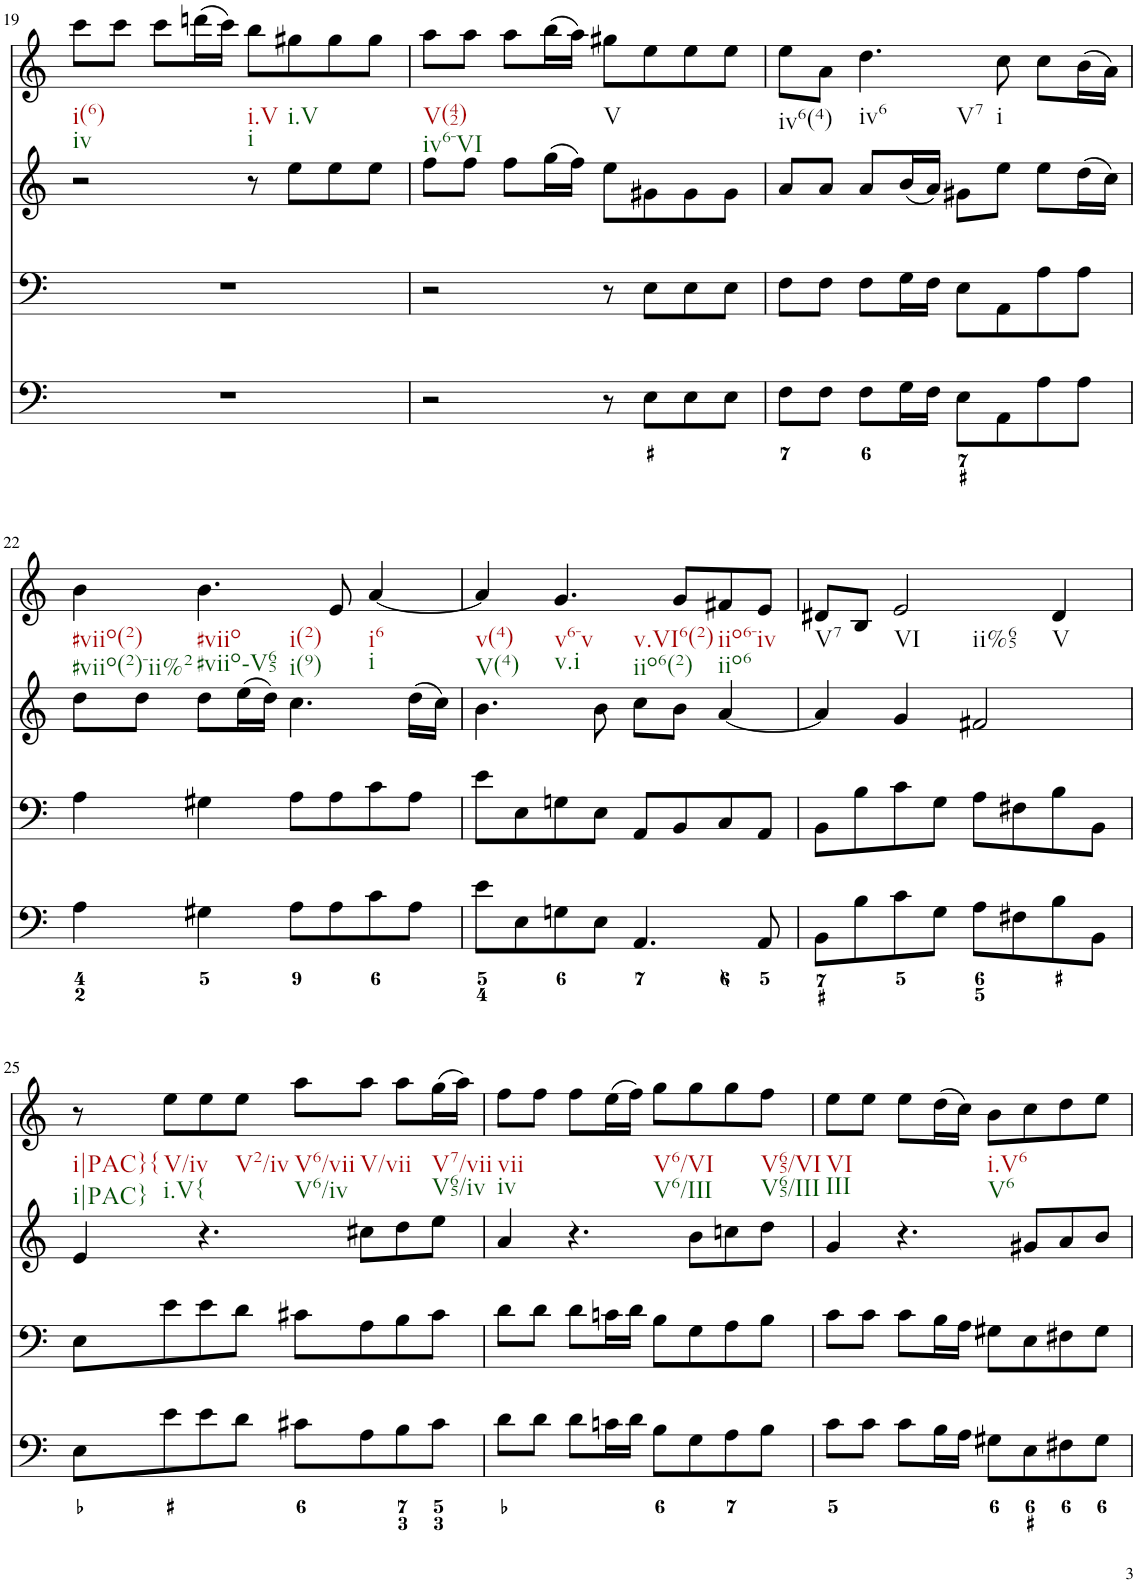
**kern	**kern	**kern	**kern
*part4	*part3	*part2	*part1
*staff4	*staff3	*staff2	*staff1
*I"Piano	*I"Piano	*I"Piano	*I"Piano
*I'Pno	*I'Pno	*I'Pno	*I'Pno
!!LO:PB:g=z
*clefF4	*clefF4	*clefG2	*clefG2
*k[]	*k[]	*k[]	*k[]
*M4/4	*M4/4	*M4/4	*M4/4
*met(c)	*met(c)	*met(c)	*met(c)
=19	=19	=19	=19
!	!	!	!LO:TX:b:t=i(6)
!	!	!	!LO:TX:b:t=iv
1r	1r	2r	8ccc\L
.	.	.	8ccc\J
.	.	.	8ccc\L
.	.	.	(16dddn\L
.	.	.	16ccc\JJ)
!	!	!	!LO:TX:b:t=i.V
!	!	!	!LO:TX:b:t=i
.	.	8r	8bb\L
!	!	!	!LO:TX:b:t=i.V
.	.	8ee\L	8gg#X\
.	.	8ee\	8gg#\
.	.	8ee\J	8gg#\J
=20	=20	=20	=20
!	!	!	!LO:TX:b:t=V(42)
!	!	!	!LO:TX:b:t=iv6-VI
2r	2r	8ff\L	8aa\L
.	.	8ff\J	8aa\J
.	.	8ff\L	8aa\L
.	.	(16gg\L	(16bb\L
.	.	16ff\JJ)	16aa\JJ)
!	!	!	!LO:TX:b:t=V
8r	8r	8ee\L	8gg#X\L
8E\L	8E\L	8g#X\	8ee\
8E\	8E\	8g#\	8ee\
8E\J	8E\J	8g#\J	8ee\J
=21	=21	=21	=21
!	!	!	!LO:TX:b:t=iv6(4)
8F\L	8F\L	8a/L	8ee\L
8F\J	8F\J	8a/J	8a\J
!	!	!	!LO:TX:b:t=iv6
!	!	!	!LO:TX:b:t=V7
8F\L	8F\L	8a/L	4.dd\
16G\L	16G\L	(16b/L	.
16F\JJ	16F\JJ	16a/JJ)	.
8E\L	8E\L	8g#X\L	.
!	!	!	!LO:TX:b:t=i
8AA\	8AA\	8ee\J	8cc\
8A\	8A\	8ee\L	8cc\L
8A\J	8A\J	(16dd\L	(16b\L
.	.	16cc\JJ)	16a\JJ)
!!LO:LB:g=z
=22	=22	=22	=22
!	!	!	!LO:TX:b:t=#viio(2)
!	!	!	!LO:TX:b:t=#viio(2)-ii%2
4A\	4A\	8dd\L	4b\
.	.	8dd\J	.
!	!	!	!LO:TX:b:t=#viio
!	!	!	!LO:TX:b:t=#viio-V65
!	!	!	!LO:TX:b:t=i(2)
!	!	!	!LO:TX:b:t=i(9)
4G#X\	4G#X\	8dd\L	4.b\
.	.	(16ee\L	.
.	.	16dd\JJ)	.
8A\L	8A\L	4.cc\	.
8A\	8A\	.	8e/
!	!	!	!LO:TX:b:t=i6
!	!	!	!LO:TX:b:t=i
8c\	8c\	.	[4a/
8A\J	8A\J	(16dd\LL	.
.	.	16cc\JJ)	.
=23	=23	=23	=23
!	!	!	!LO:TX:b:t=v(4)
!	!	!	!LO:TX:b:t=V(4)
8e\L	8e\L	4.b\	4a/]
8E\	8E\	.	.
!	!	!	!LO:TX:b:t=v6-v
!	!	!	!LO:TX:b:t=v.i
!	!	!	!LO:TX:b:t=v.VI6(2)
!	!	!	!LO:TX:b:t=iio6(2)
8Gn\	8Gn\	.	4.g/
8E\J	8E\J	8b\	.
4.AA/	8AA/L	8cc\L	.
.	8BB/	8b\J	8g/L
!	!	!	!LO:TX:b:t=iio6-iv
!	!	!	!LO:TX:b:t=iio6
.	8C/	[4a/	8f#X/
8AA/	8AA/J	.	8e/J
=24	=24	=24	=24
!	!	!	!LO:TX:b:t=V7
8BB\L	8BB\L	4a/]	8d#X/L
8B\	8B\	.	8B/J
!	!	!	!LO:TX:b:t=VI
!	!	!	!LO:TX:b:t=ii%65
8c\	8c\	4g/	2e/
8G\J	8G\J	.	.
8A\L	8A\L	2f#X/	.
8F#X\	8F#X\	.	.
!	!	!	!LO:TX:b:t=V
8B\	8B\	.	4d#/
8BB\J	8BB\J	.	.
!!LO:LB:g=z
=25	=25	=25	=25
!	!	!	!LO:TX:b:t=i|PAC}{
!	!	!	!LO:TX:b:t=i|PAC}
8E\L	8E\L	4e/	8r
!	!	!	!LO:TX:b:t=V/iv
!	!	!	!LO:TX:b:t=i.V{
8e\	8e\	.	8ee\L
8e\	8e\	4.r	8ee\
!	!	!	!LO:TX:b:t=V2/iv
8d\J	8d\J	.	8ee\J
!	!	!	!LO:TX:b:t=V6/vii
!	!	!	!LO:TX:b:t=V6/iv
8c#X\L	8c#X\L	.	8aa\L
!	!	!	!LO:TX:b:t=V/vii
8A\	8A\	8cc#X\L	8aa\J
8B\	8B\	8dd\	8aa\L
!	!	!	!LO:TX:b:t=V7/vii
!	!	!	!LO:TX:b:t=V65/iv
8c#\J	8c#\J	8ee\J	(16gg\L
.	.	.	16aa\JJ)
=26	=26	=26	=26
!	!	!	!LO:TX:b:t=vii
!	!	!	!LO:TX:b:t=iv
8d\L	8d\L	4a/	8ff\L
8d\J	8d\J	.	8ff\J
8d\L	8d\L	4.r	8ff\L
16cn\L	16cn\L	.	(16ee\L
16d\JJ	16d\JJ	.	16ff\JJ)
!	!	!	!LO:TX:b:t=V6/VI
!	!	!	!LO:TX:b:t=V6/III
8B\L	8B\L	.	8gg\L
8G\	8G\	8b\L	8gg\
8A\	8A\	8ccn\	8gg\
!	!	!	!LO:TX:b:t=V65/VI
!	!	!	!LO:TX:b:t=V65/III
8B\J	8B\J	8dd\J	8ff\J
=27	=27	=27	=27
!	!	!	!LO:TX:b:t=VI
!	!	!	!LO:TX:b:t=III
8c\L	8c\L	4g/	8ee\L
8c\J	8c\J	.	8ee\J
8c\L	8c\L	4.r	8ee\L
16B\L	16B\L	.	(16dd\L
16A\JJ	16A\JJ	.	16cc\JJ)
!	!	!	!LO:TX:b:t=i.V6
!	!	!	!LO:TX:b:t=V6
8G#X\L	8G#X\L	.	8b\L
8E\	8E\	8g#X/L	8cc\
8F#X\	8F#X\	8a/	8dd\
8G#\J	8G#\J	8b/J	8ee\J
=	=	=	=
*-	*-	*-	*-
